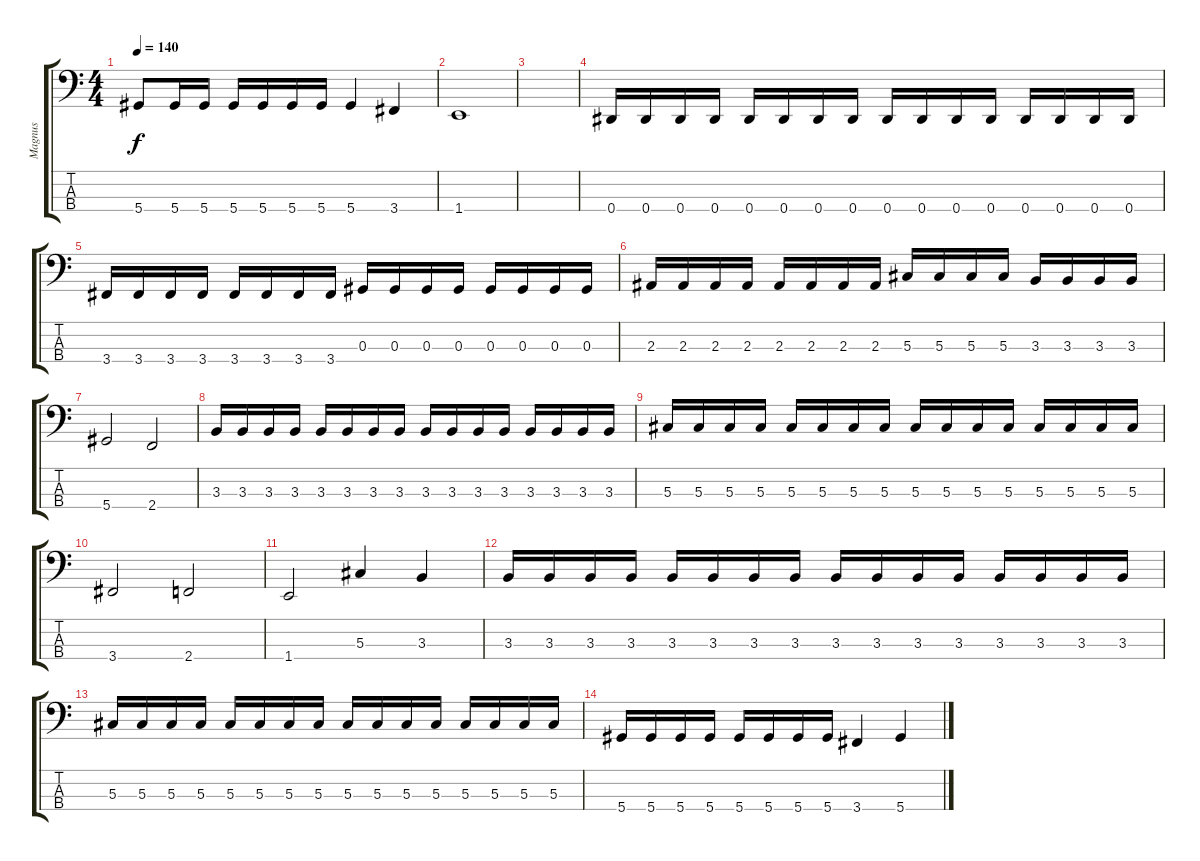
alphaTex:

\track ("Magnus" "Magnus") {instrument electricbassfinger}
\staff {score tabs}
\tuning (Gb2 Db2 Ab1 Eb1) {hide}
\ts (4 4)
\tempo 140
\clef f4
\ks c
5.4.8{dy f} 5.4.16 5.4.16 5.4.16 5.4.16 5.4.16 5.4.16 5.4.4 3.4.4 |
1.4.1 |
|
0.4.16 0.4.16 0.4.16 0.4.16 0.4.16 0.4.16 0.4.16 0.4.16 0.4.16 0.4.16 0.4.16 0.4.16 0.4.16 0.4.16 0.4.16 0.4.16 |
3.4.16 3.4.16 3.4.16 3.4.16 3.4.16 3.4.16 3.4.16 3.4.16 0.3.16 0.3.16 0.3.16 0.3.16 0.3.16 0.3.16 0.3.16 0.3.16 |
2.3.16 2.3.16 2.3.16 2.3.16 2.3.16 2.3.16 2.3.16 2.3.16 5.3.16 5.3.16 5.3.16 5.3.16 3.3.16 3.3.16 3.3.16 3.3.16 |
5.4.2 2.4.2 |
3.3.16 3.3.16 3.3.16 3.3.16 3.3.16 3.3.16 3.3.16 3.3.16 3.3.16 3.3.16 3.3.16 3.3.16 3.3.16 3.3.16 3.3.16 3.3.16 |
5.3.16 5.3.16 5.3.16 5.3.16 5.3.16 5.3.16 5.3.16 5.3.16 5.3.16 5.3.16 5.3.16 5.3.16 5.3.16 5.3.16 5.3.16 5.3.16 |
3.4.2 2.4.2 |
1.4.2 5.3.4 3.3.4 |
3.3.16 3.3.16 3.3.16 3.3.16 3.3.16 3.3.16 3.3.16 3.3.16 3.3.16 3.3.16 3.3.16 3.3.16 3.3.16 3.3.16 3.3.16 3.3.16 |
5.3.16 5.3.16 5.3.16 5.3.16 5.3.16 5.3.16 5.3.16 5.3.16 5.3.16 5.3.16 5.3.16 5.3.16 5.3.16 5.3.16 5.3.16 5.3.16 |
5.4.16 5.4.16 5.4.16 5.4.16 5.4.16 5.4.16 5.4.16 5.4.16 3.4.4 5.4.4
